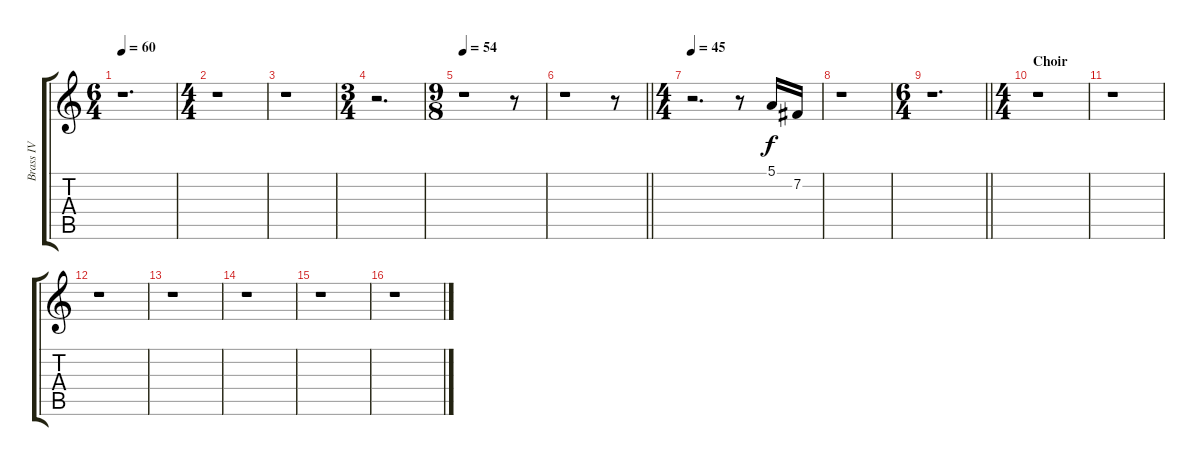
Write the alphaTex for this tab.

\track ("Brass IV" "Brass IV") {instrument trumpet}
\staff {score tabs}
\tuning (E4 B3 G3 D3 A2 E2) {hide}
\ts (6 4)
\tempo 60
\clef g2
\ks c
r.1{d dy f instrument trumpet} |
\ts (4 4)
r.1 |
r.1 |
\ts (3 4)
r.2{d} |
\ts (9 8)
\tempo 54
r.1 r.8 |
\barLineRight lightlight
r.1 r.8 |
\ts (4 4)
\section ("" "")
\tempo 45
r.2{d} r.8 5.1.16 7.2.16 |
r.1 |
\ts (6 4)
\barLineRight lightlight
r.1{d} |
\ts (4 4)
\section ("" "Choir")
r.1 |
r.1 |
r.1 |
r.1 |
r.1 |
r.1 |
r.1
